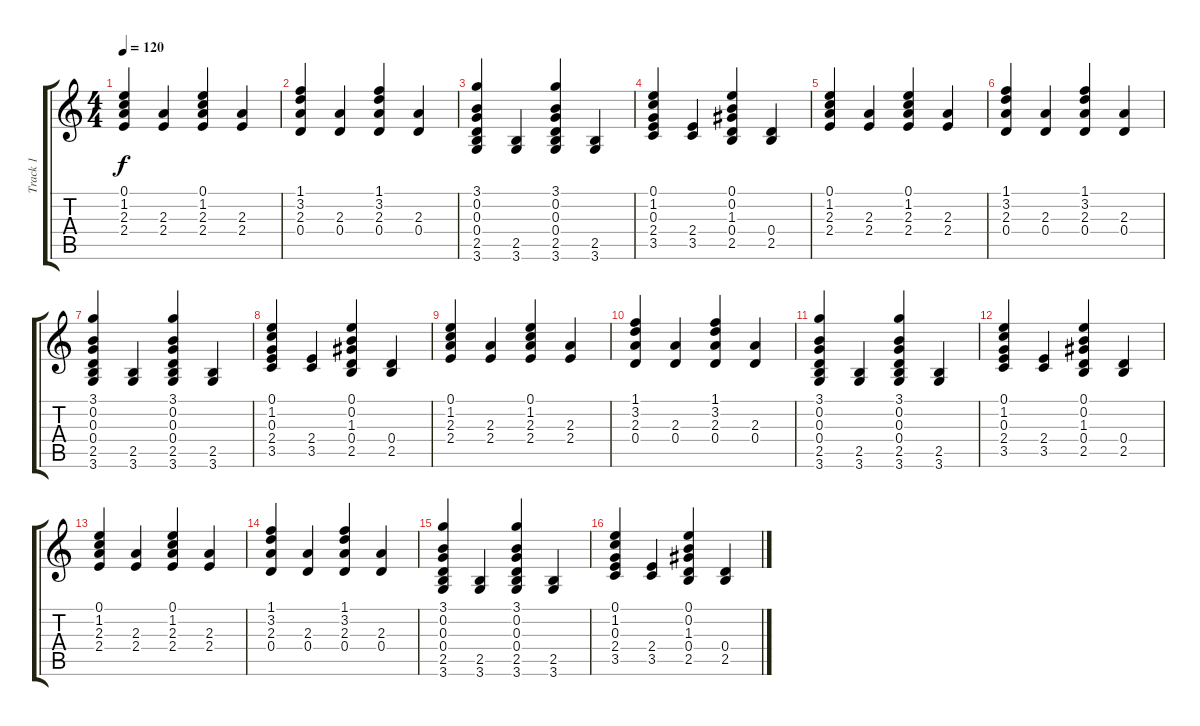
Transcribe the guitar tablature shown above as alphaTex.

\track ("Track 1" "Track 1") {instrument acousticguitarnylon}
\staff {score tabs}
\tuning (E4 B3 G3 D3 A2 E2) {hide}
\ts (4 4)
\tempo 120
\clef g2
\ks c
(0.1 1.2 2.3 2.4).4{dy f instrument acousticguitarnylon} (2.3 2.4).4 (0.1 1.2 2.3 2.4).4 (2.3 2.4).4 |
(1.1 3.2 2.3 0.4).4 (2.3 0.4).4 (1.1 3.2 2.3 0.4).4 (2.3 0.4).4 |
(3.1 0.2 0.3 0.4 2.5 3.6).4 (2.5 3.6).4 (3.1 0.2 0.3 0.4 2.5 3.6).4 (2.5 3.6).4 |
(0.1 1.2 0.3 2.4 3.5).4 (2.4 3.5).4 (0.1 0.2 1.3 0.4 2.5).4 (0.4 2.5).4 |
(0.1 1.2 2.3 2.4).4 (2.3 2.4).4 (0.1 1.2 2.3 2.4).4 (2.3 2.4).4 |
(1.1 3.2 2.3 0.4).4 (2.3 0.4).4 (1.1 3.2 2.3 0.4).4 (2.3 0.4).4 |
(3.1 0.2 0.3 0.4 2.5 3.6).4 (2.5 3.6).4 (3.1 0.2 0.3 0.4 2.5 3.6).4 (2.5 3.6).4 |
(0.1 1.2 0.3 2.4 3.5).4 (2.4 3.5).4 (0.1 0.2 1.3 0.4 2.5).4 (0.4 2.5).4 |
(0.1 1.2 2.3 2.4).4 (2.3 2.4).4 (0.1 1.2 2.3 2.4).4 (2.3 2.4).4 |
(1.1 3.2 2.3 0.4).4 (2.3 0.4).4 (1.1 3.2 2.3 0.4).4 (2.3 0.4).4 |
(3.1 0.2 0.3 0.4 2.5 3.6).4 (2.5 3.6).4 (3.1 0.2 0.3 0.4 2.5 3.6).4 (2.5 3.6).4 |
(0.1 1.2 0.3 2.4 3.5).4 (2.4 3.5).4 (0.1 0.2 1.3 0.4 2.5).4 (0.4 2.5).4 |
(0.1 1.2 2.3 2.4).4 (2.3 2.4).4 (0.1 1.2 2.3 2.4).4 (2.3 2.4).4 |
(1.1 3.2 2.3 0.4).4 (2.3 0.4).4 (1.1 3.2 2.3 0.4).4 (2.3 0.4).4 |
(3.1 0.2 0.3 0.4 2.5 3.6).4 (2.5 3.6).4 (3.1 0.2 0.3 0.4 2.5 3.6).4 (2.5 3.6).4 |
(0.1 1.2 0.3 2.4 3.5).4 (2.4 3.5).4 (0.1 0.2 1.3 0.4 2.5).4 (0.4 2.5).4
